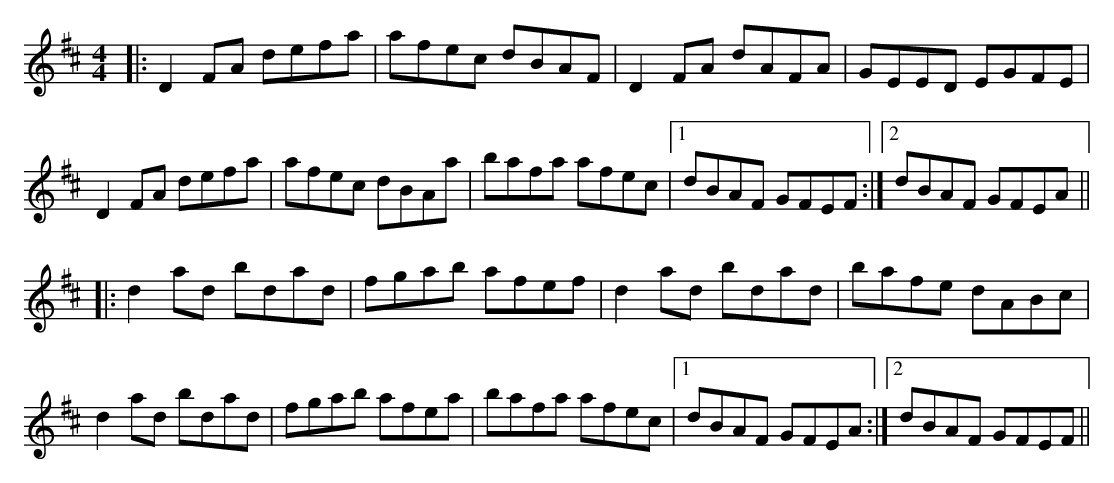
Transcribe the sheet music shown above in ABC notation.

X:1
M:4/4
K:D
|:D2FA defa|afec dBAF|D2FA dAFA|GEED EGFE|
D2FA defa|afec dBAa|bafa afec|1 dBAF GFEF:|2 dBAF GFEA||
|:d2ad bdad|fgab afef|d2ad bdad|bafe dABc|
d2ad bdad|fgab afea|bafa afec|1 dBAF GFEA:|2 dBAF GFEF||
